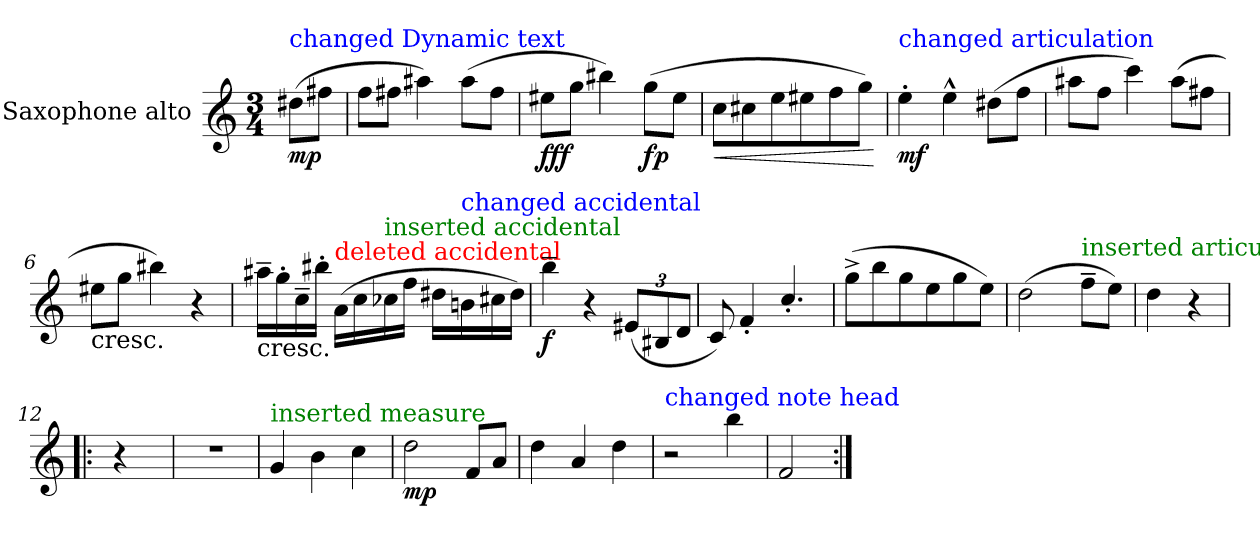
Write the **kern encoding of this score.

**kern	**dynam
*part1	*part1
*staff1	*staff1
*I"Saxophone alto	*
*I'Sax. A.	*
*clefG2	*
*ITrd5c9	*
*k[b-e-a-]	*
*M3/4	*
=	=
!LO:TX:color=#0000FF:t=changed Dynamic text	!
!	!LO:DY:b
(>8f#X\L	mp
8an\J	.
=1	=1
8a-\L	.
8an\J	.
4cc#X\)	.
(>8cc#\L	.
8a\J	.
=2	=2
!	!LO:DY:b
8g#X\L	fff
8b-\J	.
4dd#X\)	.
!	!LO:DY:b
(>8b-\L	fp
8g#\J	.
=3	=3
!	!LO:HP:b
8e-\L	<
8en\	.
8g\	.
8g#X\	.
8a-\	.
8b-\J)	.
.	[
=4	=4
!LO:TX:color=#0000FF:t=changed articulation	!
!	!LO:DY:b
4g'i\	mf
4g^^\	.
(>8f#X\L	.
8a-\J	.
=5	=5
8cc#X\L	.
8a-\J	.
4ee-\)	.
(>8cc#\L	.
8an\J	.
=6	=6
!LO:TX:b:t=cresc.	!
8g#X\L	.
8b-\J	.
4dd#X\)	.
4r	.
=7	=7
!LO:TX:b:t=cresc.	!
16cc#X~\LL	.
16b-'\	.
16e-~\	.
16dd#X'\JJ	.
!LO:TX:color=#FF0000:t=deleted accidental	!
(>16cj\LL	.
16e-\	.
!LO:TX:color=#008000:t=inserted accidental	!
16e--XZ\	.
16a-\JJ	.
16f#X\LL	.
!LO:TX:color=#0000FF:t=changed accidental	!
16dni\	.
16en\	.
16f#\JJ)	.
=8	=8
!	!LO:DY:b
4dd~\	f
4r	.
*Xbrackettup	*
(<12G#X/L	.
12D#X/	.
12F/J	.
=9	=9
8E-/)	.
4A-'/	.
4.e-'/	.
=10	=10
(>8b-^\L	.
8dd\	.
8b-\	.
8g\	.
8b-\	.
8g\J)	.
=11	=11
(>2f\	.
!LO:TX:color=#008000:t=inserted articulation	!
8a-~Z\L	.
8g\J)	.
=12	=12
4f\	.
4r	.
=12X121!|:	=12X121!|:
4r	.
=13	=13
2.r	.
=14	=14
!LO:TX:color=#008000:t=inserted measure	!
4B-Z/	.
4dZ\	.
4e-Z\	.
=15	=15
!	!LO:DY:b
2f\	mp
8A-/L	.
8c/J	.
=16	=16
4f\	.
4c/	.
4f\	.
=17	=17
!LO:TX:color=#0000FF:t=changed note head	!
2r	.
4dd\	.
=18	=18
2A-/	.
=:|!	=:|!
*-	*-
